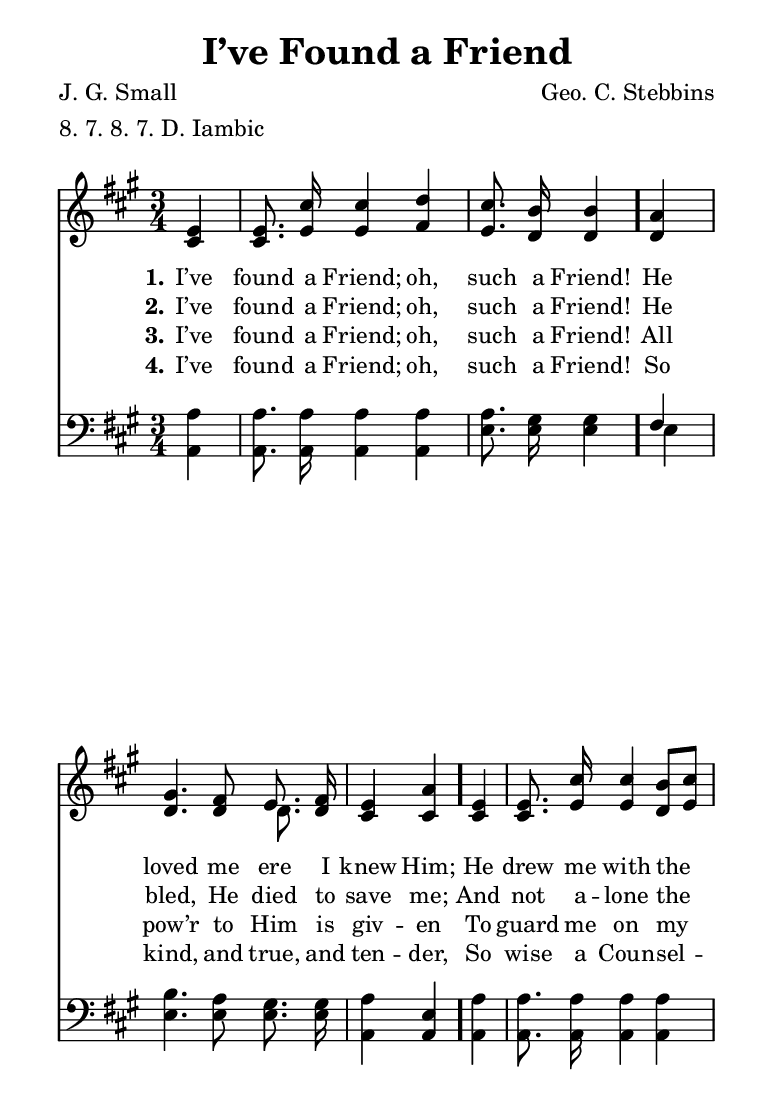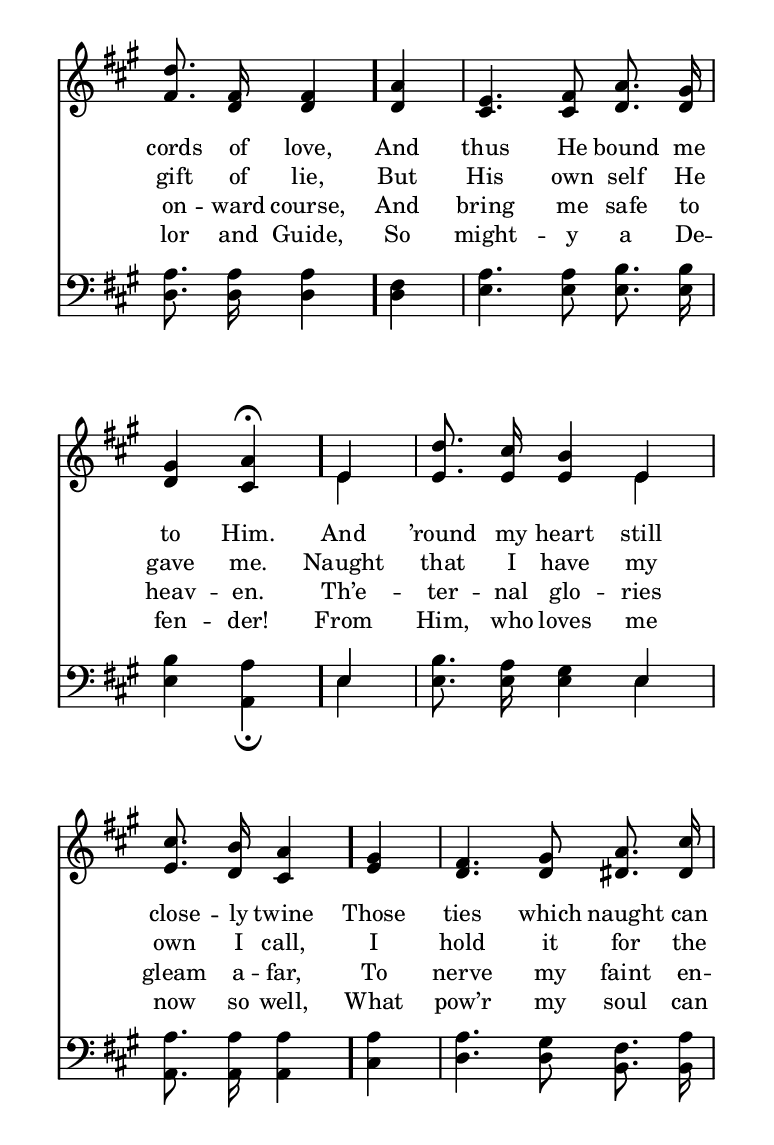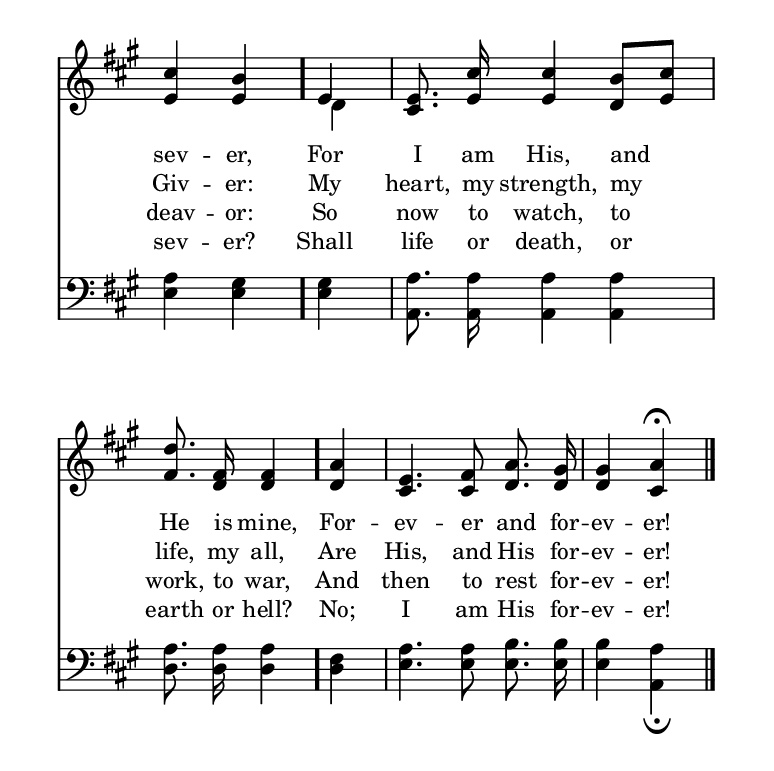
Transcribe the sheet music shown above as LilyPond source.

\include "common/global.ily"
\paper {
  \include "common/paper.ily"
}

\header{
  hymnnumber = "230"
  title = "I’ve Found a Friend"
  tunename = ""
  meter = "8. 7. 8. 7. D. Iambic"
  poet = "J. G. Small"
  composer = "Geo. C. Stebbins"
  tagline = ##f
}

ta = { \tempo 4=80 }
tb = { \tempo 4=40 }

global = {
  \include "common/overrides.ily"
  \override Staff.TimeSignature.style = #'numbered
  \time 3/4
  \override Score.MetronomeMark.transparent = ##t % hide all fermata changes too
  \ta
  \key a \major
  \partial 4
  \autoBeamOff
}

patternA = { \ta c4 | c8. c'16 c4 c | c8. c16 c4 }
patternB = { \ta c4 | c4. c8 c8. c16 | c4 c }
patternC = { \ta c4 | c8. c'16 c4 c8[ c] | c8. c16 c4 }
patternD = { \ta c4 | c4. c8 c8. c16 | c4 \tb c\fermata }

notesSoprano = {
\global
\relative c' {

  e4 | e8. cis'16 cis4 d | cis8. b16 b4
  a4 | gis4. fis8 e8. fis16 | e4 a
  \changePitch \patternC { e | e cis' cis b cis | d fis, fis }
  \changePitch \patternD { a | e fis a gis | gis a\fermata }

  \changePitch \patternA { e | d' cis b e, | cis' b a }
  \changePitch \patternB { gis | fis gis a cis | cis b }
  \changePitch \patternC { e, | e cis' cis b cis | d fis, fis }
  \changePitch \patternD { a | e fis a gis | gis a\fermata }

  \bar "|."

}
}

notesAlto = {
\global
\relative e' {

  \changePitch \patternA { cis | cis e e fis | e d d }
  \changePitch \patternB { d | d d d d | cis cis }
  \changePitch \patternC { cis | cis e e d e | fis d d }
  \changePitch \patternB { d | cis cis d d | d cis }

  \changePitch \patternA { e | e e e e | e d cis }
  \changePitch \patternB { e | d d dis dis | e e }
  \changePitch \patternC { d | cis e e d e | fis d d }
  \changePitch \patternB { d | cis cis d d | d cis }

}
}

notesTenor = {
\global
\relative a {

  \changePitch \patternA { a | a a a a | a gis gis }
  \changePitch \patternB { fis | b a gis gis | a e }
  \changePitch \patternA { a | a a a a | a a a }
  \changePitch \patternB { fis | a a b b | b a }

  \changePitch \patternA { e | b' a gis e | a a a }
  \changePitch \patternB { a | a gis fis a | a gis }
  \changePitch \patternA { gis | a a a a | a a a }
  \changePitch \patternB { fis | a a b b | b a }

}
}

notesBass = {
\global
\relative f, {

  \changePitch \patternA { a | a a a a | e' e e }
  \changePitch \patternB { e | e e e e | a, a }
  \changePitch \patternA { a | a a a a | d d d }
  \changePitch \patternD { d | e e e e | e a,_\fermata }

  \changePitch \patternA { e' | e e e e | a, a a }
  \changePitch \patternB { cis | d d b b | e e }
  \changePitch \patternA { e | a, a a a | d d d }
  \changePitch \patternD { d | e e e e | e a,_\fermata }

}
}

wordsA = \lyricmode {
\set stanza = "1."

I’ve found a Friend; oh, such a Friend! \bar "."
He loved me ere I knew Him; \bar "."
He drew me with the cords of love, \bar "."
And thus He bound me to Him. \bar "."
And ’round my heart still close -- ly twine \bar "."
Those ties which naught can sev -- er, \bar "."
For I am His, and He is mine, \bar "."
For -- ev -- er and for -- ev -- er! \bar "."

}

wordsB = \lyricmode {
\set stanza = "2."

I’ve found a Friend; oh, such a Friend!
He bled, He died to save me;
And not a -- lone the gift of lie,
But His own self He gave me.
Naught that I have my own I call,
I hold it for the Giv -- er:
My heart, my strength, my life, my all,
Are His, and His for -- ev -- er!

}

wordsC = \lyricmode {
\set stanza = "3."

I’ve found a Friend; oh, such a Friend!
All pow’r to Him is giv -- en
To guard me on my on -- ward course,
And bring me safe to heav -- en.
Th’e -- ter -- nal glo -- ries gleam a -- far,
To nerve my faint en -- deav -- or:
So now to watch, to work, to war,
And then to rest for -- ev -- er!

}

wordsD = \lyricmode {
\set stanza = "4."

I’ve found a Friend; oh, such a Friend!
So kind, and true, and ten -- der,
So wise a Coun -- sel -- lor and Guide,
So might -- y a De -- fen -- der!
From Him, who loves me now so well,
What pow’r my soul can sev -- er?
Shall life or death, or earth or hell?
No; I am His for -- ev -- er!

}

\score {
  \context ChoirStaff <<
    \context Staff = upper <<
      \set Staff.autoBeaming = ##f
      \set ChoirStaff.systemStartDelimiter = #'SystemStartBar
      \set ChoirStaff.printPartCombineTexts = ##f
      \partcombine #'(2 . 9) \notesSoprano \notesAlto
      \context NullVoice = sopranos { \voiceOne << \notesSoprano >> }
      \context NullVoice = altos { \voiceTwo << \notesAlto >> }
      \context Lyrics = one   \lyricsto sopranos \wordsA
      \context Lyrics = two   \lyricsto sopranos \wordsB
      \context Lyrics = three \lyricsto sopranos \wordsC
      \context Lyrics = four  \lyricsto sopranos \wordsD
    >>
    \context Staff = men <<
      \set Staff.autoBeaming = ##f
      \clef bass
      \set ChoirStaff.printPartCombineTexts = ##f
      \partcombine #'(2 . 9) \notesTenor \notesBass
      \context NullVoice = tenors { \voiceOne << \notesTenor >> }
      \context NullVoice = basses { \voiceTwo << \notesBass >> }
    >>
  >>
  \layout {
    \include "common/layout.ily"
  }
  \midi{
    \include "common/midi.ily"
  }
}

\version "2.19.49"  % necessary for upgrading to future LilyPond versions.

% vi:set et ts=2 sw=2 ai nocindent syntax=lilypond:
